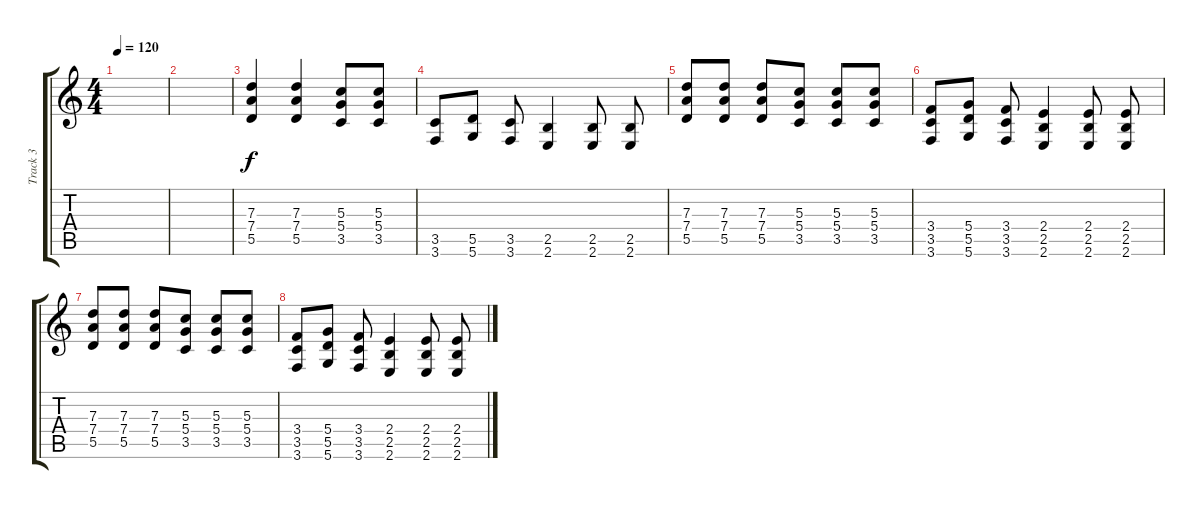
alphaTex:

\track ("Track 3" "Track 3") {instrument electricguitarclean}
\staff {score tabs}
\tuning (E4 B3 G3 D3 A2 D2) {hide}
\ts (4 4)
\tempo 120
\clef g2
\ks c
|
|
(7.3 7.4 5.5).4 (7.3 7.4 5.5).4 (5.3 5.4 3.5).8 (5.3 5.4 3.5).8 |
(3.5 3.6).8 (5.5 5.6).8 (3.5 3.6).8 (2.5 2.6).4 (2.5 2.6).8 (2.5 2.6).8 |
(7.3 7.4 5.5).8 (7.3 7.4 5.5).8 (7.3 7.4 5.5).8 (5.3 5.4 3.5).8 (5.3 5.4 3.5).8 (5.3 5.4 3.5).8 |
(3.4 3.5 3.6).8 (5.4 5.5 5.6).8 (3.4 3.5 3.6).8 (2.4 2.5 2.6).4 (2.4 2.5 2.6).8 (2.4 2.5 2.6).8 |
(7.3 7.4 5.5).8 (7.3 7.4 5.5).8 (7.3 7.4 5.5).8 (5.3 5.4 3.5).8 (5.3 5.4 3.5).8 (5.3 5.4 3.5).8 |
(3.4 3.5 3.6).8 (5.4 5.5 5.6).8 (3.4 3.5 3.6).8 (2.4 2.5 2.6).4 (2.4 2.5 2.6).8 (2.4 2.5 2.6).8
